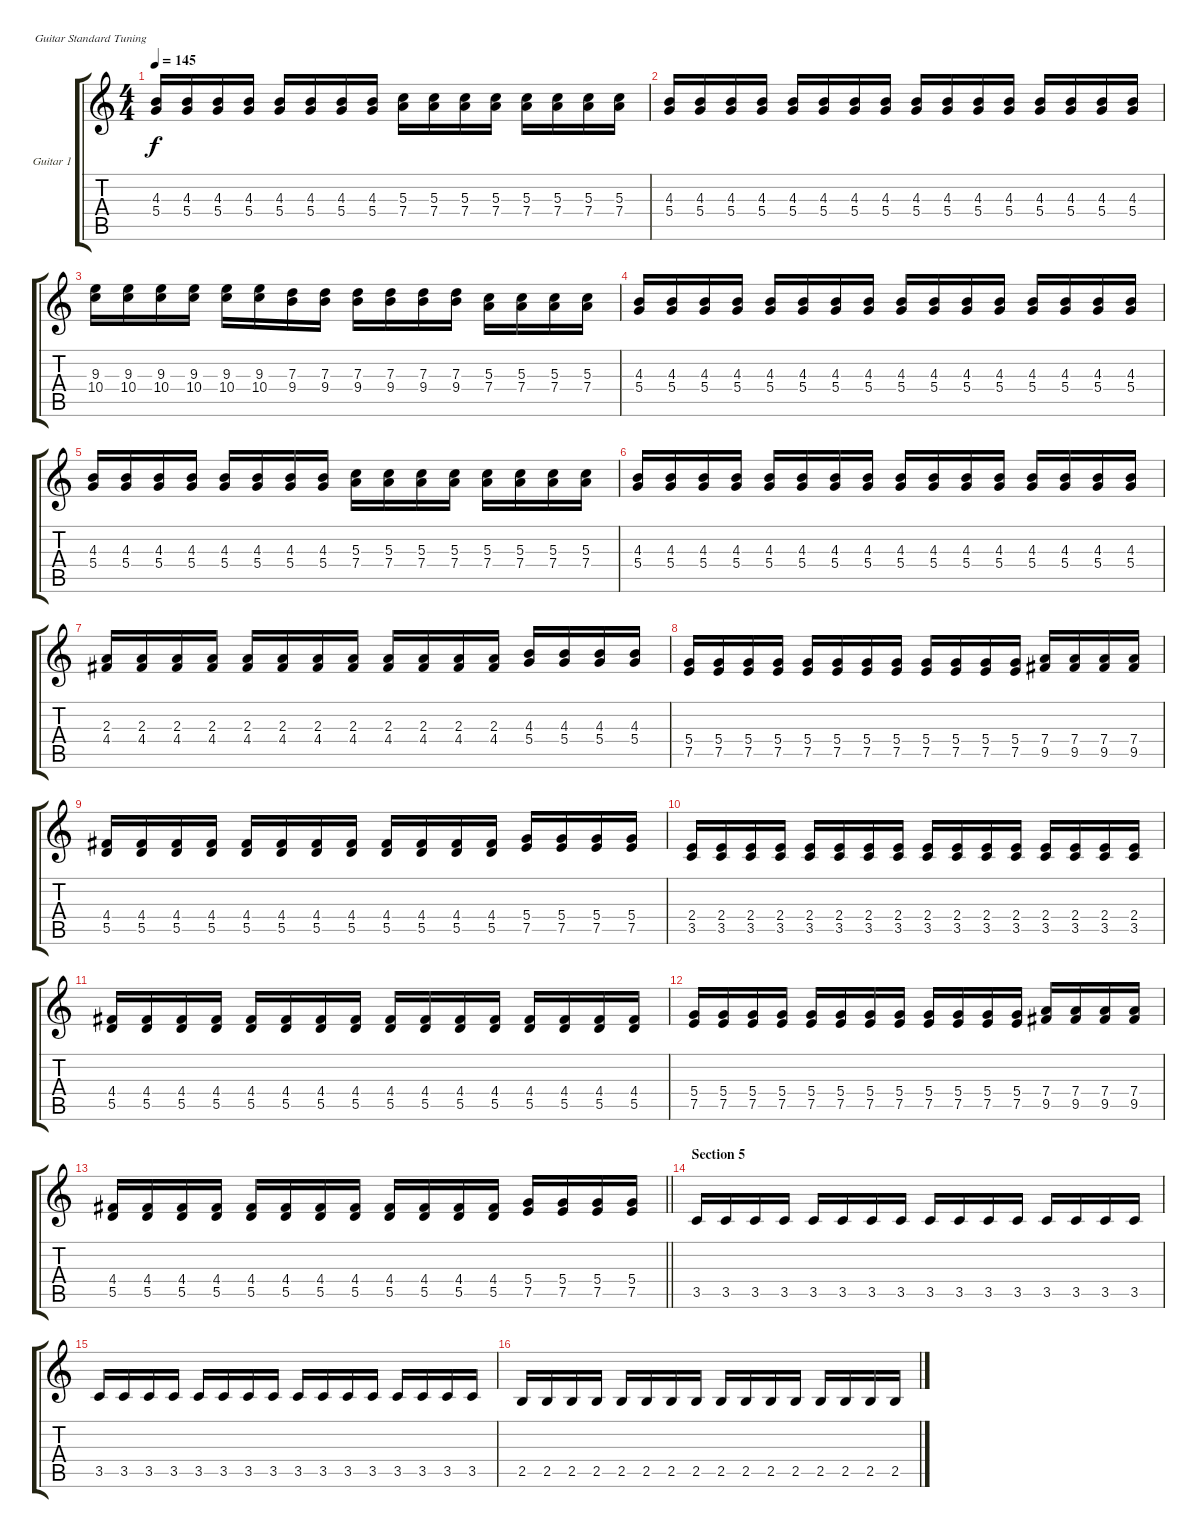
\defaultSystemsLayout 4
\bracketExtendMode groupsimilarinstruments
\firstSystemTrackNameOrientation horizontal
\otherSystemsTrackNameOrientation horizontal
\track ("Guitar 1" "Guitar 1") {instrument distortionguitar}
\staff {score tabs}
\tuning (E4 B3 G3 D3 A2 E2)
\ts (4 4)
\tempo 145
\clef g2
\scale
0.333333
\ks c
(4.3 5.4).16{dy f} (4.3 5.4).16 (4.3 5.4).16 (4.3 5.4).16 (4.3 5.4).16 (4.3 5.4).16 (4.3 5.4).16 (4.3 5.4).16 (5.3 7.4).16 (5.3 7.4).16 (5.3 7.4).16 (5.3 7.4).16 (5.3 7.4).16 (5.3 7.4).16 (5.3 7.4).16 (5.3 7.4).16 |
\scale
0.333333 (4.3 5.4).16 (4.3 5.4).16 (4.3 5.4).16 (4.3 5.4).16 (4.3 5.4).16 (4.3 5.4).16 (4.3 5.4).16 (4.3 5.4).16 (4.3 5.4).16 (4.3 5.4).16 (4.3 5.4).16 (4.3 5.4).16 (4.3 5.4).16 (4.3 5.4).16 (4.3 5.4).16 (4.3 5.4).16 |
\scale
0.333333 (9.3 10.4).16 (9.3 10.4).16 (9.3 10.4).16 (9.3 10.4).16 (9.3 10.4).16 (9.3 10.4).16 (7.3 9.4).16 (7.3 9.4).16 (7.3 9.4).16 (7.3 9.4).16 (7.3 9.4).16 (7.3 9.4).16 (5.3 7.4).16 (5.3 7.4).16 (5.3 7.4).16 (5.3 7.4).16 |
\scale
0.333333 (4.3 5.4).16 (4.3 5.4).16 (4.3 5.4).16 (4.3 5.4).16 (4.3 5.4).16 (4.3 5.4).16 (4.3 5.4).16 (4.3 5.4).16 (4.3 5.4).16 (4.3 5.4).16 (4.3 5.4).16 (4.3 5.4).16 (4.3 5.4).16 (4.3 5.4).16 (4.3 5.4).16 (4.3 5.4).16 |
(4.3 5.4).16 (4.3 5.4).16 (4.3 5.4).16 (4.3 5.4).16 (4.3 5.4).16 (4.3 5.4).16 (4.3 5.4).16 (4.3 5.4).16 (5.3 7.4).16 (5.3 7.4).16 (5.3 7.4).16 (5.3 7.4).16 (5.3 7.4).16 (5.3 7.4).16 (5.3 7.4).16 (5.3 7.4).16 |
(4.3 5.4).16 (4.3 5.4).16 (4.3 5.4).16 (4.3 5.4).16 (4.3 5.4).16 (4.3 5.4).16 (4.3 5.4).16 (4.3 5.4).16 (4.3 5.4).16 (4.3 5.4).16 (4.3 5.4).16 (4.3 5.4).16 (4.3 5.4).16 (4.3 5.4).16 (4.3 5.4).16 (4.3 5.4).16 |
\scale
0.333333 (2.3 4.4).16 (2.3 4.4).16 (2.3 4.4).16 (2.3 4.4).16 (2.3 4.4).16 (2.3 4.4).16 (2.3 4.4).16 (2.3 4.4).16 (2.3 4.4).16 (2.3 4.4).16 (2.3 4.4).16 (2.3 4.4).16 (4.3 5.4).16 (4.3 5.4).16 (4.3 5.4).16 (4.3 5.4).16 |
\scale
0.333333 (5.4 7.5).16 (5.4 7.5).16 (5.4 7.5).16 (5.4 7.5).16 (5.4 7.5).16 (5.4 7.5).16 (5.4 7.5).16 (5.4 7.5).16 (5.4 7.5).16 (5.4 7.5).16 (5.4 7.5).16 (5.4 7.5).16 (7.4 9.5).16 (7.4 9.5).16 (7.4 9.5).16 (7.4 9.5).16 |
\scale
0.333333 (4.4 5.5).16 (4.4 5.5).16 (4.4 5.5).16 (4.4 5.5).16 (4.4 5.5).16 (4.4 5.5).16 (4.4 5.5).16 (4.4 5.5).16 (4.4 5.5).16 (4.4 5.5).16 (4.4 5.5).16 (4.4 5.5).16 (5.4 7.5).16 (5.4 7.5).16 (5.4 7.5).16 (5.4 7.5).16 |
\scale
0.333333 (2.4 3.5).16 (2.4 3.5).16 (2.4 3.5).16 (2.4 3.5).16 (2.4 3.5).16 (2.4 3.5).16 (2.4 3.5).16 (2.4 3.5).16 (2.4 3.5).16 (2.4 3.5).16 (2.4 3.5).16 (2.4 3.5).16 (2.4 3.5).16 (2.4 3.5).16 (2.4 3.5).16 (2.4 3.5).16 |
\scale
0.333333 (4.4 5.5).16 (4.4 5.5).16 (4.4 5.5).16 (4.4 5.5).16 (4.4 5.5).16 (4.4 5.5).16 (4.4 5.5).16 (4.4 5.5).16 (4.4 5.5).16 (4.4 5.5).16 (4.4 5.5).16 (4.4 5.5).16 (4.4 5.5).16 (4.4 5.5).16 (4.4 5.5).16 (4.4 5.5).16 |
\scale
0.333333 (5.4 7.5).16 (5.4 7.5).16 (5.4 7.5).16 (5.4 7.5).16 (5.4 7.5).16 (5.4 7.5).16 (5.4 7.5).16 (5.4 7.5).16 (5.4 7.5).16 (5.4 7.5).16 (5.4 7.5).16 (5.4 7.5).16 (7.4 9.5).16 (7.4 9.5).16 (7.4 9.5).16 (7.4 9.5).16 |
\scale
0.333333
\barLineRight lightlight
(4.4 5.5).16 (4.4 5.5).16 (4.4 5.5).16 (4.4 5.5).16 (4.4 5.5).16 (4.4 5.5).16 (4.4 5.5).16 (4.4 5.5).16 (4.4 5.5).16 (4.4 5.5).16 (4.4 5.5).16 (4.4 5.5).16 (5.4 7.5).16 (5.4 7.5).16 (5.4 7.5).16 (5.4 7.5).16 |
\section ("" "Section 5")
\scale
0.333333 3.5.16 3.5.16 3.5.16 3.5.16 3.5.16 3.5.16 3.5.16 3.5.16 3.5.16 3.5.16 3.5.16 3.5.16 3.5.16 3.5.16 3.5.16 3.5.16 |
\scale
0.333333 3.5.16 3.5.16 3.5.16 3.5.16 3.5.16 3.5.16 3.5.16 3.5.16 3.5.16 3.5.16 3.5.16 3.5.16 3.5.16 3.5.16 3.5.16 3.5.16 |
\scale
0.333333 2.5.16 2.5.16 2.5.16 2.5.16 2.5.16 2.5.16 2.5.16 2.5.16 2.5.16 2.5.16 2.5.16 2.5.16 2.5.16 2.5.16 2.5.16 2.5.16
